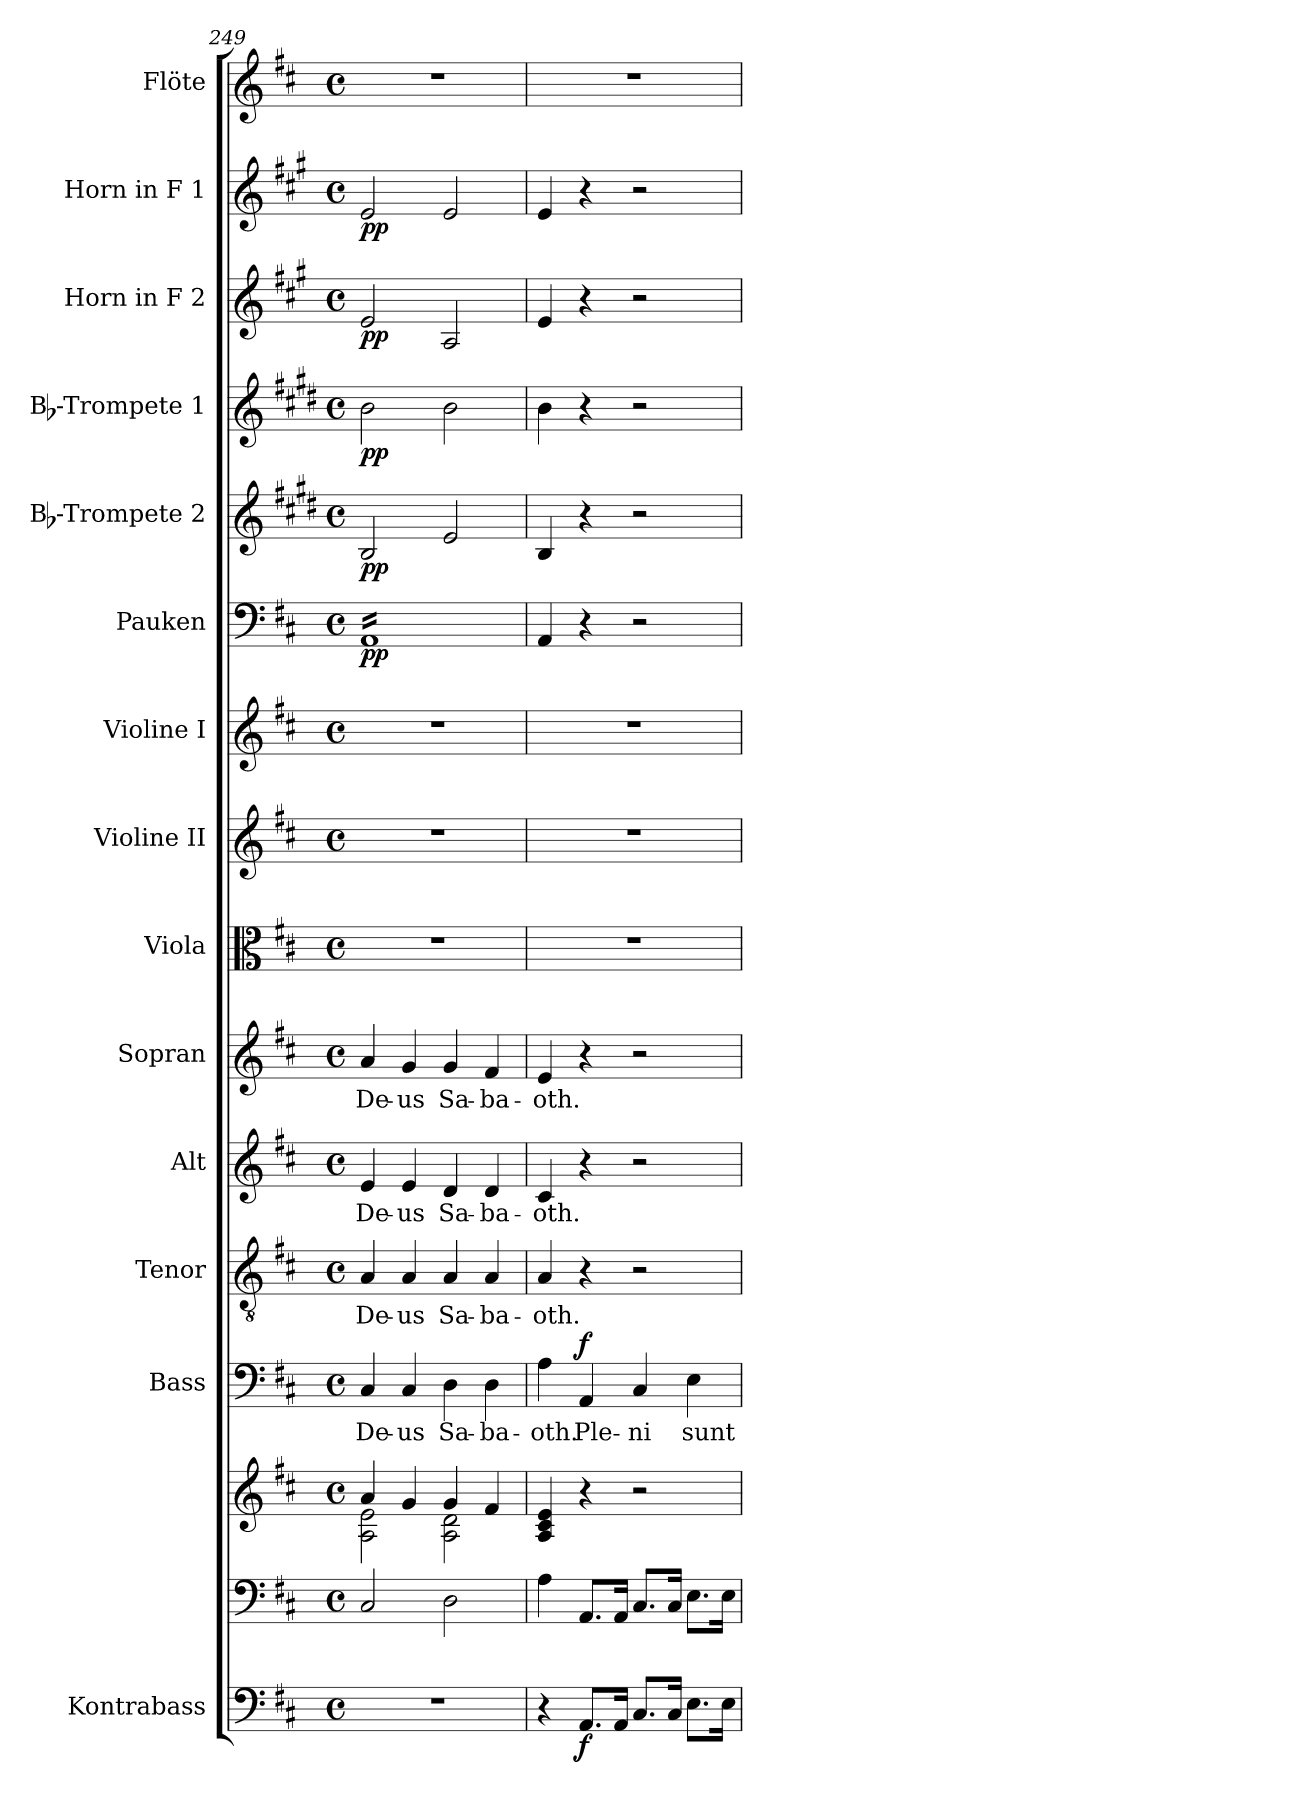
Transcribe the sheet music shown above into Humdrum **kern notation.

**kern	**dynam	**kern	**kern	**kern	**text	**dynam	**kern	**text	**kern	**text	**kern	**text	**kern	**kern	**kern	**kern	**dynam	**kern	**dynam	**kern	**dynam	**kern	**dynam	**kern	**dynam	**kern
*part15	*part15	*part14	*part14	*part13	*part13	*part13	*part12	*part12	*part11	*part11	*part10	*part10	*part9	*part8	*part7	*part6	*part6	*part5	*part5	*part4	*part4	*part3	*part3	*part2	*part2	*part1
*staff16	*staff16	*staff15	*staff14	*staff13	*staff13	*staff13	*staff12	*staff12	*staff11	*staff11	*staff10	*staff10	*staff9	*staff8	*staff7	*staff6	*staff6	*staff5	*staff5	*staff4	*staff4	*staff3	*staff3	*staff2	*staff2	*staff1
*I"Kontrabass	*	*	*	*I"Bass	*	*	*I"Tenor	*	*I"Alt	*	*I"Sopran	*	*I"Viola	*I"Violine II	*I"Violine I	*I"Pauken	*	*I"Bb-Trompete 2	*	*I"Bb-Trompete 1	*	*I"Horn in F 2	*	*I"Horn in F 1	*	*I"Flöte
*I'Kb.	*	*	*	*I'B.	*	*	*I'T.	*	*I'A.	*	*I'S.	*	*I'Vla.	*I'Vl. II	*I'Vl. I	*I'Pk.	*	*I'Bb Trp. 2	*	*I'Bb Trp. 1	*	*	*	*	*	*I'Fl.
*clefF4	*	*clefF4	*clefG2	*clefF4	*	*	*clefGv2	*	*clefG2	*	*clefG2	*	*clefC3	*clefG2	*clefG2	*clefF4	*	*clefG2	*	*clefG2	*	*clefG2	*	*clefG2	*	*clefG2
*ITrd7c12	*	*	*	*	*	*	*	*	*	*	*	*	*	*	*	*	*	*ITrd1c2	*	*ITrd1c2	*	*ITrd4c7	*	*ITrd4c7	*	*
*k[f#c#]	*	*k[f#c#]	*k[f#c#]	*k[f#c#]	*	*	*k[f#c#]	*	*k[f#c#]	*	*k[f#c#]	*	*k[f#c#]	*k[f#c#]	*k[f#c#]	*k[f#c#]	*	*k[f#c#]	*	*k[f#c#]	*	*k[f#c#]	*	*k[f#c#]	*	*k[f#c#]
*D:	*	*D:	*D:	*D:	*	*	*D:	*	*D:	*	*D:	*	*D:	*D:	*D:	*D:	*	*D:	*	*D:	*	*D:	*	*D:	*	*D:
*M4/4	*	*M4/4	*M4/4	*M4/4	*	*	*M4/4	*	*M4/4	*	*M4/4	*	*M4/4	*M4/4	*M4/4	*M4/4	*	*M4/4	*	*M4/4	*	*M4/4	*	*M4/4	*	*M4/4
*met(c)	*	*met(c)	*met(c)	*met(c)	*	*	*met(c)	*	*met(c)	*	*met(c)	*	*met(c)	*met(c)	*met(c)	*met(c)	*	*met(c)	*	*met(c)	*	*met(c)	*	*met(c)	*	*met(c)
=249	=249	=249	=249	=249	=249	=249	=249	=249	=249	=249	=249	=249	=249	=249	=249	=249	=249	=249	=249	=249	=249	=249	=249	=249	=249	=249
*	*	*	*^	*	*	*	*	*	*	*	*	*	*	*	*	*	*	*	*	*	*	*	*	*	*	*
!	!	!	!	!	!	!LO:LY:b	!	!	!LO:LY:b	!	!LO:LY:b	!	!LO:LY:b	!	!	!	!	!LO:DY:b	!	!LO:DY:b	!	!LO:DY:b	!	!LO:DY:b	!	!LO:DY:b	!
*	*	*	*	*	*	*	*	*	*	*	*	*	*	*	*	*	*tremolo	*	*	*	*	*	*	*	*	*	*
1r	.	2C#/	4a/	2A\ 2e\	4C#/	De-	.	4A/	De-	4e/	De-	4a/	De-	1r	1r	1r	16AALL	pp	2A/	pp	2a\	pp	2A/	pp	2A/	pp	1r
.	.	.	.	.	.	.	.	.	.	.	.	.	.	.	.	.	16AA	.	.	.	.	.	.	.	.	.	.
.	.	.	.	.	.	.	.	.	.	.	.	.	.	.	.	.	16AA	.	.	.	.	.	.	.	.	.	.
.	.	.	.	.	.	.	.	.	.	.	.	.	.	.	.	.	16AA	.	.	.	.	.	.	.	.	.	.
!	!	!	!	!	!	!LO:LY:b	!	!	!LO:LY:b	!	!LO:LY:b	!	!LO:LY:b	!	!	!	!	!	!	!	!	!	!	!	!	!	!
.	.	.	4g/	.	4C#/	-us	.	4A/	-us	4e/	-us	4g/	-us	.	.	.	16AA	.	.	.	.	.	.	.	.	.	.
.	.	.	.	.	.	.	.	.	.	.	.	.	.	.	.	.	16AA	.	.	.	.	.	.	.	.	.	.
.	.	.	.	.	.	.	.	.	.	.	.	.	.	.	.	.	16AA	.	.	.	.	.	.	.	.	.	.
.	.	.	.	.	.	.	.	.	.	.	.	.	.	.	.	.	16AA	.	.	.	.	.	.	.	.	.	.
!	!	!	!	!	!	!LO:LY:b	!	!	!LO:LY:b	!	!LO:LY:b	!	!LO:LY:b	!	!	!	!	!	!	!	!	!	!	!	!	!	!
.	.	2D\	4g/	2A\ 2d\	4D\	Sa-	.	4A/	Sa-	4d/	Sa-	4g/	Sa-	.	.	.	16AA	.	2d/	.	2a\	.	2D/	.	2A/	.	.
.	.	.	.	.	.	.	.	.	.	.	.	.	.	.	.	.	16AA	.	.	.	.	.	.	.	.	.	.
.	.	.	.	.	.	.	.	.	.	.	.	.	.	.	.	.	16AA	.	.	.	.	.	.	.	.	.	.
.	.	.	.	.	.	.	.	.	.	.	.	.	.	.	.	.	16AA	.	.	.	.	.	.	.	.	.	.
!	!	!	!	!	!	!LO:LY:b	!	!	!LO:LY:b	!	!LO:LY:b	!	!LO:LY:b	!	!	!	!	!	!	!	!	!	!	!	!	!	!
.	.	.	4f#/	.	4D\	-ba-	.	4A/	-ba-	4d/	-ba-	4f#/	-ba-	.	.	.	16AA	.	.	.	.	.	.	.	.	.	.
.	.	.	.	.	.	.	.	.	.	.	.	.	.	.	.	.	16AA	.	.	.	.	.	.	.	.	.	.
.	.	.	.	.	.	.	.	.	.	.	.	.	.	.	.	.	16AA	.	.	.	.	.	.	.	.	.	.
.	.	.	.	.	.	.	.	.	.	.	.	.	.	.	.	.	16AAJJ	.	.	.	.	.	.	.	.	.	.
*	*	*	*	*	*	*	*	*	*	*	*	*	*	*	*	*	*Xtremolo	*	*	*	*	*	*	*	*	*	*
*	*	*	*v	*v	*	*	*	*	*	*	*	*	*	*	*	*	*	*	*	*	*	*	*	*	*	*	*
!!LO:PB:g=z
=250	=250	=250	=250	=250	=250	=250	=250	=250	=250	=250	=250	=250	=250	=250	=250	=250	=250	=250	=250	=250	=250	=250	=250	=250	=250	=250
!	!	!	!	!	!LO:LY:b	!	!	!LO:LY:b	!	!LO:LY:b	!	!LO:LY:b	!	!	!	!	!	!	!	!	!	!	!	!	!	!
4r	.	4A\	4A/ 4c#/ 4e/	4A\	-oth.	.	4A/	-oth.	4c#/	-oth.	4e/	-oth.	1r	1r	1r	4AA/	.	4A/	.	4a\	.	4A/	.	4A/	.	1r
!	!LO:DY:b	!	!	!	!LO:LY:b	!LO:DY:a	!	!	!	!	!	!	!	!	!	!	!	!	!	!	!	!	!	!	!	!
8.AAA/L	f	8.AA/L	4r	4AA/	Ple-	f	4r	.	4r	.	4r	.	.	.	.	4r	.	4r	.	4r	.	4r	.	4r	.	.
16AAA/Jk	.	16AA/Jk	.	.	.	.	.	.	.	.	.	.	.	.	.	.	.	.	.	.	.	.	.	.	.	.
!	!	!	!	!	!LO:LY:b	!	!	!	!	!	!	!	!	!	!	!	!	!	!	!	!	!	!	!	!	!
8.CC#/L	.	8.C#/L	2r	4C#/	-ni	.	2r	.	2r	.	2r	.	.	.	.	2r	.	2r	.	2r	.	2r	.	2r	.	.
16CC#/Jk	.	16C#/Jk	.	.	.	.	.	.	.	.	.	.	.	.	.	.	.	.	.	.	.	.	.	.	.	.
!	!	!	!	!	!LO:LY:b	!	!	!	!	!	!	!	!	!	!	!	!	!	!	!	!	!	!	!	!	!
8.EE\L	.	8.E\L	.	4E\	sunt	.	.	.	.	.	.	.	.	.	.	.	.	.	.	.	.	.	.	.	.	.
16EE\Jk	.	16E\Jk	.	.	.	.	.	.	.	.	.	.	.	.	.	.	.	.	.	.	.	.	.	.	.	.
=	=	=	=	=	=	=	=	=	=	=	=	=	=	=	=	=	=	=	=	=	=	=	=	=	=	=
*-	*-	*-	*-	*-	*-	*-	*-	*-	*-	*-	*-	*-	*-	*-	*-	*-	*-	*-	*-	*-	*-	*-	*-	*-	*-	*-
